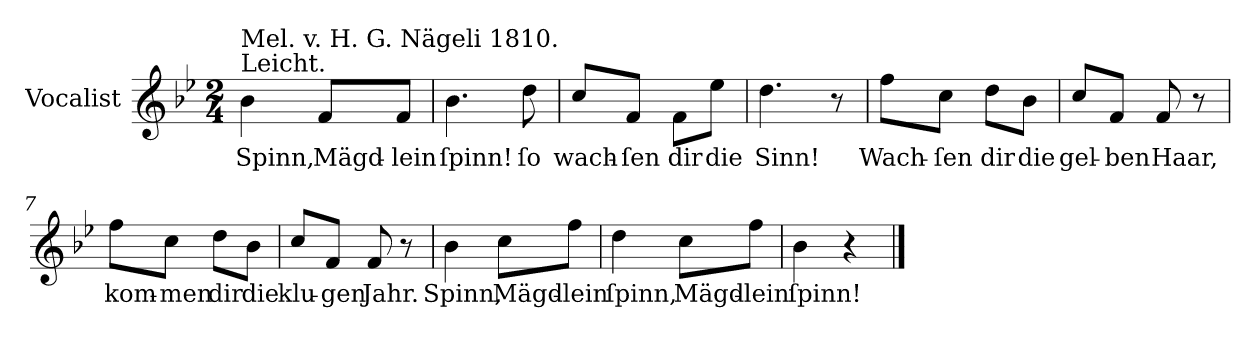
**kern	**text
*part1	*part1
*staff1	*staff1
*I"Vocalist	*
*k[b-e-]	*
*B-:	*
*M2/4	*
=1	=1
!LO:TX:a:t=Leicht.	!
!LO:TX:a:t=Mel. v. H. G. Nägeli 1810.	!
4b-	Spinn,
8fL	Mägd-
8fJ	-lein
=2	=2
4.b-	ſpinn!
8dd	ſo
=3	=3
8ccL	wach-
8fJ	-ſen
8fL	dir
8ee-J	die
=4	=4
4.dd	Sinn!
8r	.
=5	=5
8ffL	Wach-
8ccJ	-ſen
8ddL	dir
8b-J	die
=6	=6
8ccL	gel-
8fJ	-ben
8f	Haar,
8r	.
=7	=7
8ffL	kom-
8ccJ	-men
8ddL	dir
8b-J	die
=8	=8
8ccL	klu-
8fJ	-gen
8f	Jahr.
8r	.
=9	=9
4b-	Spinn,
8ccL	Mägd-
8ffJ	-lein
=10	=10
4dd	ſpinn,
8ccL	Mägd-
8ffJ	-lein
=11	=11
4b-	ſpinn!
4r	.
==	==
*-	*-
